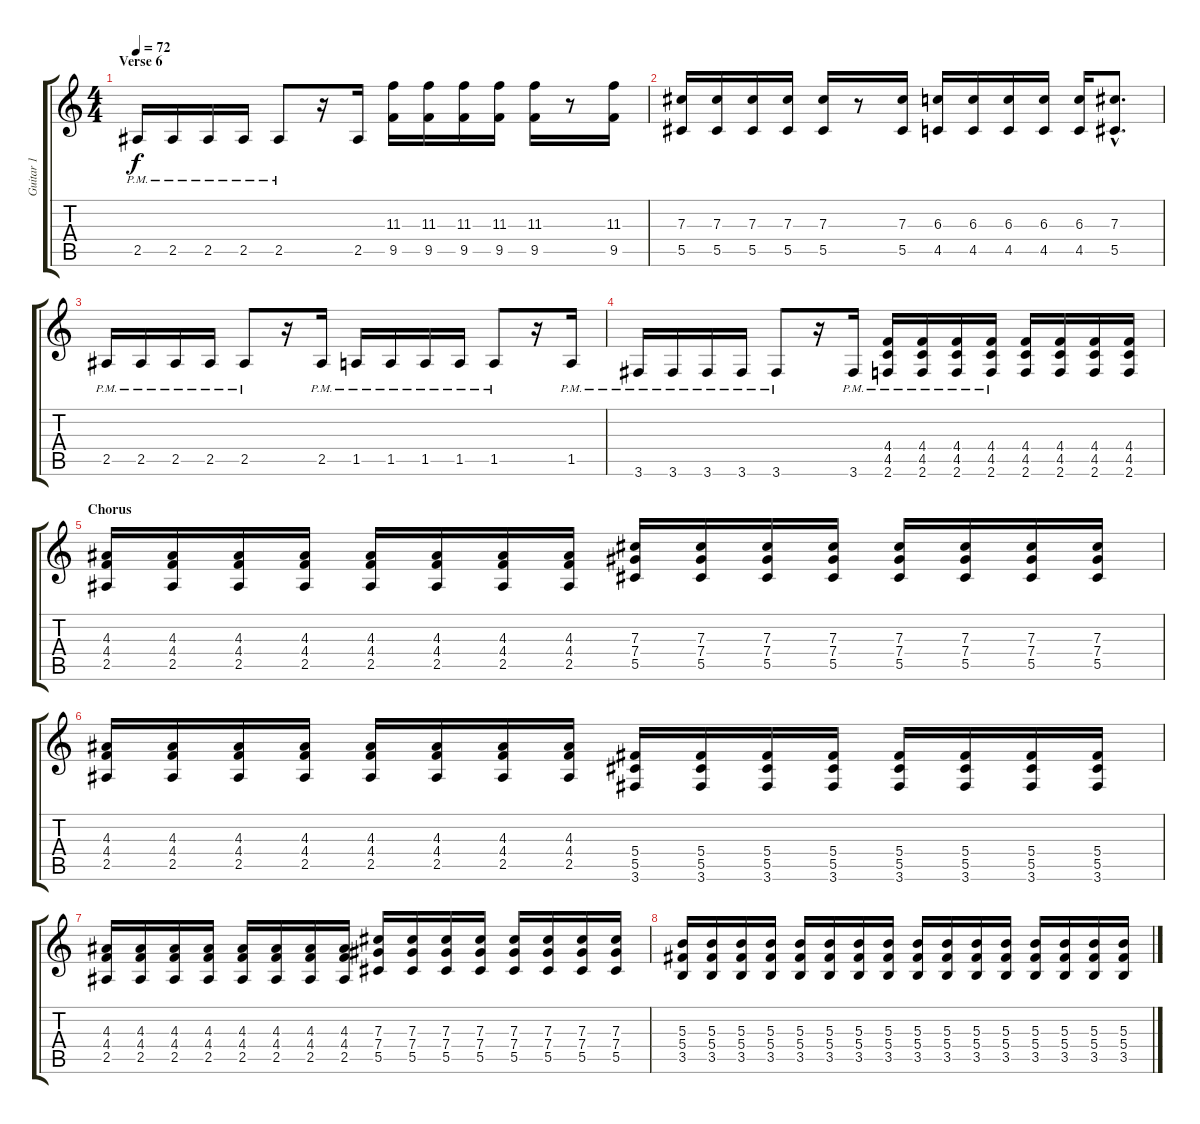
\track ("Guitar 1" "Guitar 1") {instrument distortionguitar}
\staff {score tabs}
\tuning (Eb4 Bb3 Gb3 Db3 Ab2 Eb2) {hide}
\ts (4 4)
\section ("" "Verse 6")
\tempo 72
\clef g2
\ks c
2.5{pm}.16{dy f} 2.5{pm}.16 2.5{pm}.16 2.5{pm}.16 2.5{pm}.8 r.16 2.5.16 (11.3 9.5).16 (11.3 9.5).16 (11.3 9.5).16 (11.3 9.5).16 (11.3 9.5).16 r.8 (11.3 9.5).16 |
(7.3 5.5).16 (7.3 5.5).16 (7.3 5.5).16 (7.3 5.5).16 (7.3 5.5).16 r.8 (7.3 5.5).16 (6.3 4.5).16 (6.3 4.5).16 (6.3 4.5).16 (6.3 4.5).16 (6.3 4.5).16 (7.3{hac} 5.5{hac}).8{d} |
2.5{pm}.16 2.5{pm}.16 2.5{pm}.16 2.5{pm}.16 2.5{pm}.8 r.16 2.5{pm}.16 1.5{pm}.16 1.5{pm}.16 1.5{pm}.16 1.5{pm}.16 1.5{pm}.8 r.16 1.5{pm}.16 |
3.6{pm}.16 3.6{pm}.16 3.6{pm}.16 3.6{pm}.16 3.6{pm}.8 r.16 3.6{pm}.16 (4.4 4.5 2.6{pm}).16 (4.4 4.5 2.6{pm}).16 (4.4 4.5 2.6{pm}).16 (4.4 4.5 2.6{pm}).16 (4.4 4.5 2.6).16 (4.4 4.5 2.6).16 (4.4 4.5 2.6).16 (4.4 4.5 2.6).16 |
\section ("" "Chorus")
(4.3 4.4 2.5).16 (4.3 4.4 2.5).16 (4.3 4.4 2.5).16 (4.3 4.4 2.5).16 (4.3 4.4 2.5).16 (4.3 4.4 2.5).16 (4.3 4.4 2.5).16 (4.3 4.4 2.5).16 (7.3 7.4 5.5).16 (7.3 7.4 5.5).16 (7.3 7.4 5.5).16 (7.3 7.4 5.5).16 (7.3 7.4 5.5).16 (7.3 7.4 5.5).16 (7.3 7.4 5.5).16 (7.3 7.4 5.5).16 |
(4.3 4.4 2.5).16 (4.3 4.4 2.5).16 (4.3 4.4 2.5).16 (4.3 4.4 2.5).16 (4.3 4.4 2.5).16 (4.3 4.4 2.5).16 (4.3 4.4 2.5).16 (4.3 4.4 2.5).16 (5.4 5.5 3.6).16 (5.4 5.5 3.6).16 (5.4 5.5 3.6).16 (5.4 5.5 3.6).16 (5.4 5.5 3.6).16 (5.4 5.5 3.6).16 (5.4 5.5 3.6).16 (5.4 5.5 3.6).16 |
(4.3 4.4 2.5).16 (4.3 4.4 2.5).16 (4.3 4.4 2.5).16 (4.3 4.4 2.5).16 (4.3 4.4 2.5).16 (4.3 4.4 2.5).16 (4.3 4.4 2.5).16 (4.3 4.4 2.5).16 (7.3 7.4 5.5).16 (7.3 7.4 5.5).16 (7.3 7.4 5.5).16 (7.3 7.4 5.5).16 (7.3 7.4 5.5).16 (7.3 7.4 5.5).16 (7.3 7.4 5.5).16 (7.3 7.4 5.5).16 |
(5.3 5.4 3.5).16 (5.3 5.4 3.5).16 (5.3 5.4 3.5).16 (5.3 5.4 3.5).16 (5.3 5.4 3.5).16 (5.3 5.4 3.5).16 (5.3 5.4 3.5).16 (5.3 5.4 3.5).16 (5.3 5.4 3.5).16 (5.3 5.4 3.5).16 (5.3 5.4 3.5).16 (5.3 5.4 3.5).16 (5.3 5.4 3.5).16 (5.3 5.4 3.5).16 (5.3 5.4 3.5).16 (5.3 5.4 3.5).16
